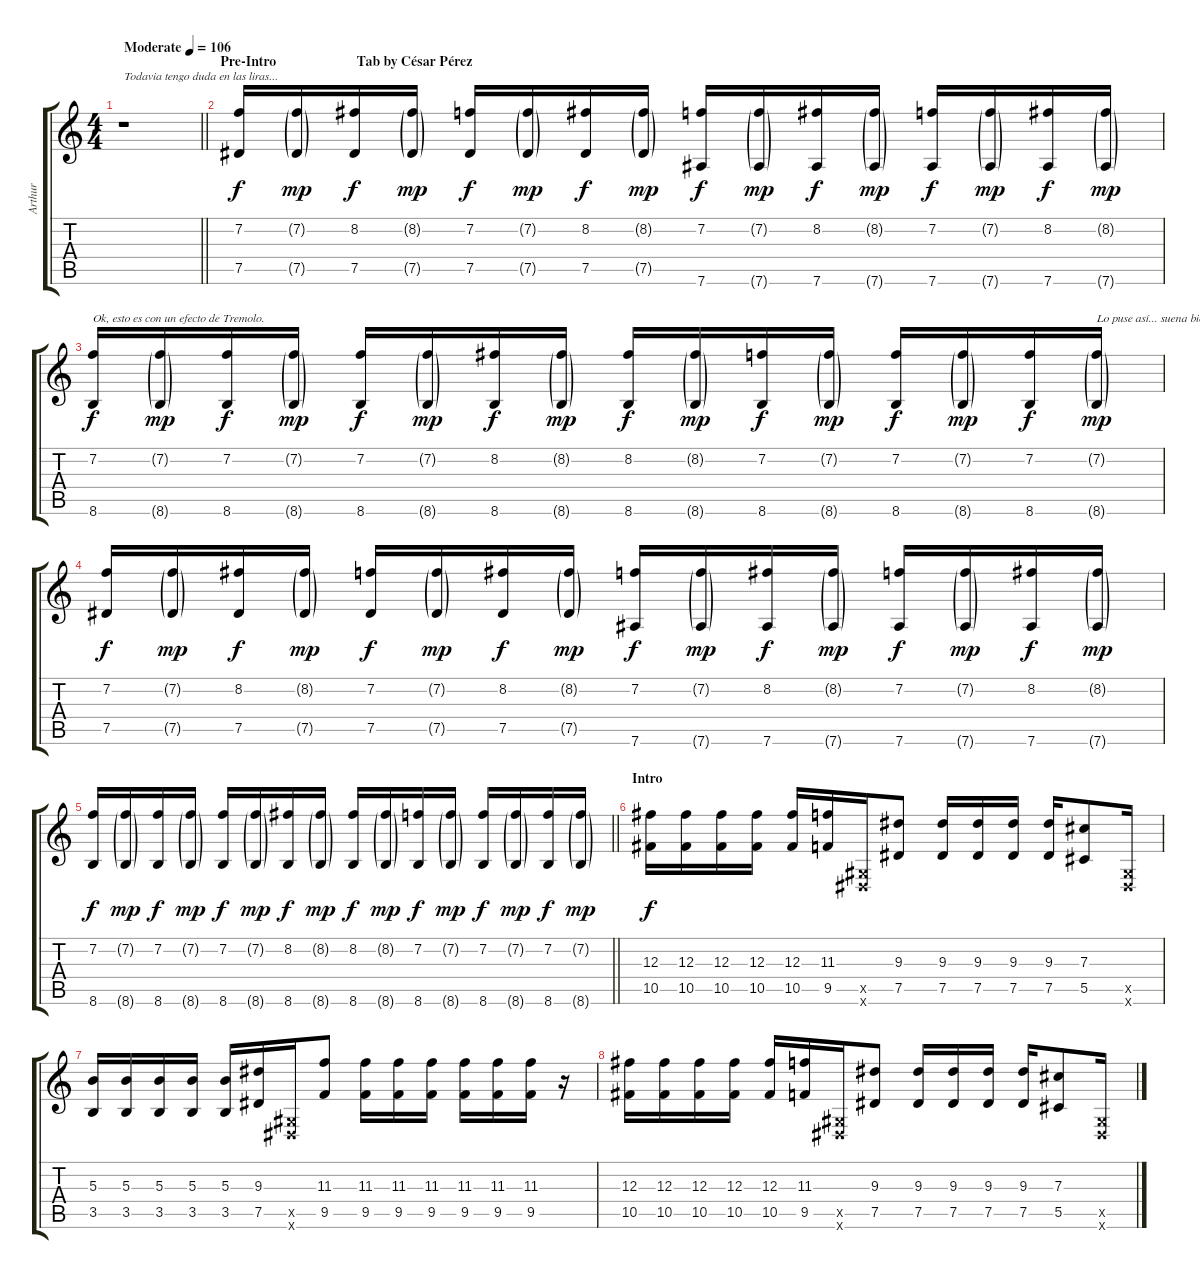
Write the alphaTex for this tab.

\track ("Arthur" "Arthur") {instrument distortionguitar}
\staff {score tabs}
\tuning (Eb4 Bb3 Gb3 Db3 Ab2 Eb2) {hide}
\ts (4 4)
\tempo (106 "Moderate")
\clef g2
\barLineRight lightlight
\ks c
r.1{txt "Todavia tengo duda en las liras..." dy f instrument distortionguitar} |
\section ("" "Pre-Intro                       Tab by César Pérez")
(7.2 7.5).16{instrument electricguitarclean} (7.2{g} 7.5{g}).16{dy mp} (8.2 7.5).16{dy f} (8.2{g} 7.5{g}).16{dy mp} (7.2 7.5).16{dy f} (7.2{g} 7.5{g}).16{dy mp} (8.2 7.5).16{dy f} (8.2{g} 7.5{g}).16{dy mp} (7.2 7.6).16{dy f} (7.2{g} 7.6{g}).16{dy mp} (8.2 7.6).16{dy f} (8.2{g} 7.6{g}).16{dy mp} (7.2 7.6).16{dy f} (7.2{g} 7.6{g}).16{dy mp} (8.2 7.6).16{dy f} (8.2{g} 7.6{g}).16{dy mp} |
(7.2 8.6).16{txt "Ok, esto es con un efecto de Tremolo." dy f} (7.2{g} 8.6{g}).16{dy mp} (7.2 8.6).16{dy f} (7.2{g} 8.6{g}).16{dy mp} (7.2 8.6).16{dy f} (7.2{g} 8.6{g}).16{dy mp} (8.2 8.6).16{dy f} (8.2{g} 8.6{g}).16{dy mp} (8.2 8.6).16{dy f} (8.2{g} 8.6{g}).16{dy mp} (7.2 8.6).16{dy f} (7.2{g} 8.6{g}).16{dy mp} (7.2 8.6).16{dy f} (7.2{g} 8.6{g}).16{dy mp} (7.2 8.6).16{dy f} (7.2{g} 8.6{g}).16{txt "Lo puse así... suena bien, o no?" dy mp} |
(7.2 7.5).16{dy f} (7.2{g} 7.5{g}).16{dy mp} (8.2 7.5).16{dy f} (8.2{g} 7.5{g}).16{dy mp} (7.2 7.5).16{dy f} (7.2{g} 7.5{g}).16{dy mp} (8.2 7.5).16{dy f} (8.2{g} 7.5{g}).16{dy mp} (7.2 7.6).16{dy f} (7.2{g} 7.6{g}).16{dy mp} (8.2 7.6).16{dy f} (8.2{g} 7.6{g}).16{dy mp} (7.2 7.6).16{dy f} (7.2{g} 7.6{g}).16{dy mp} (8.2 7.6).16{dy f} (8.2{g} 7.6{g}).16{dy mp} |
\barLineRight lightlight
(7.2 8.6).16{dy f} (7.2{g} 8.6{g}).16{dy mp} (7.2 8.6).16{dy f} (7.2{g} 8.6{g}).16{dy mp} (7.2 8.6).16{dy f} (7.2{g} 8.6{g}).16{dy mp} (8.2 8.6).16{dy f} (8.2{g} 8.6{g}).16{dy mp} (8.2 8.6).16{dy f} (8.2{g} 8.6{g}).16{dy mp} (7.2 8.6).16{dy f} (7.2{g} 8.6{g}).16{dy mp} (7.2 8.6).16{dy f} (7.2{g} 8.6{g}).16{dy mp} (7.2 8.6).16{dy f} (7.2{g} 8.6{g}).16{dy mp} |
\section ("" "Intro")
(12.3 10.5).16{dy f instrument distortionguitar} (12.3 10.5).16 (12.3 10.5).16 (12.3 10.5).16 (12.3 10.5).16 (11.3 9.5).16 (0.5{x} 0.6{x}).16 (9.3 7.5).8 (9.3 7.5).16 (9.3 7.5).16 (9.3 7.5).16 (9.3 7.5).16 (7.3 5.5).8 (0.5{x} 0.6{x}).16 |
(5.3 3.5).16 (5.3 3.5).16 (5.3 3.5).16 (5.3 3.5).16 (5.3 3.5).16 (9.3 7.5).16 (0.5{x} 0.6{x}).16 (11.3 9.5).8 (11.3 9.5).16 (11.3 9.5).16 (11.3 9.5).16 (11.3 9.5).16 (11.3 9.5).16 (11.3 9.5).16 r.16 |
(12.3 10.5).16 (12.3 10.5).16 (12.3 10.5).16 (12.3 10.5).16 (12.3 10.5).16 (11.3 9.5).16 (0.5{x} 0.6{x}).16 (9.3 7.5).8 (9.3 7.5).16 (9.3 7.5).16 (9.3 7.5).16 (9.3 7.5).16 (7.3 5.5).8 (0.5{x} 0.6{x}).16
